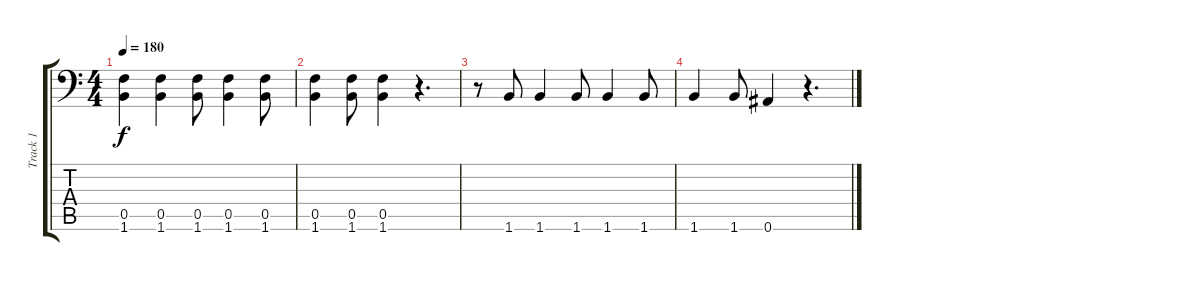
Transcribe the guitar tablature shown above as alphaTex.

\track ("Track 1" "Track 1") {instrument distortionguitar}
\staff {score tabs}
\tuning (C4 G3 Eb3 Bb2 F2 Bb1) {hide}
\ts (4 4)
\tempo 180
\clef f4
\ks c
(0.5 1.6).4{dy f} (0.5 1.6).4 (0.5 1.6).8 (0.5 1.6).4 (0.5 1.6).8 |
(0.5 1.6).4 (0.5 1.6).8 (0.5 1.6).4 r.4{d} |
r.8 1.6.8 1.6.4 1.6.8 1.6.4 1.6.8 |
1.6.4 1.6.8 0.6.4 r.4{d}
